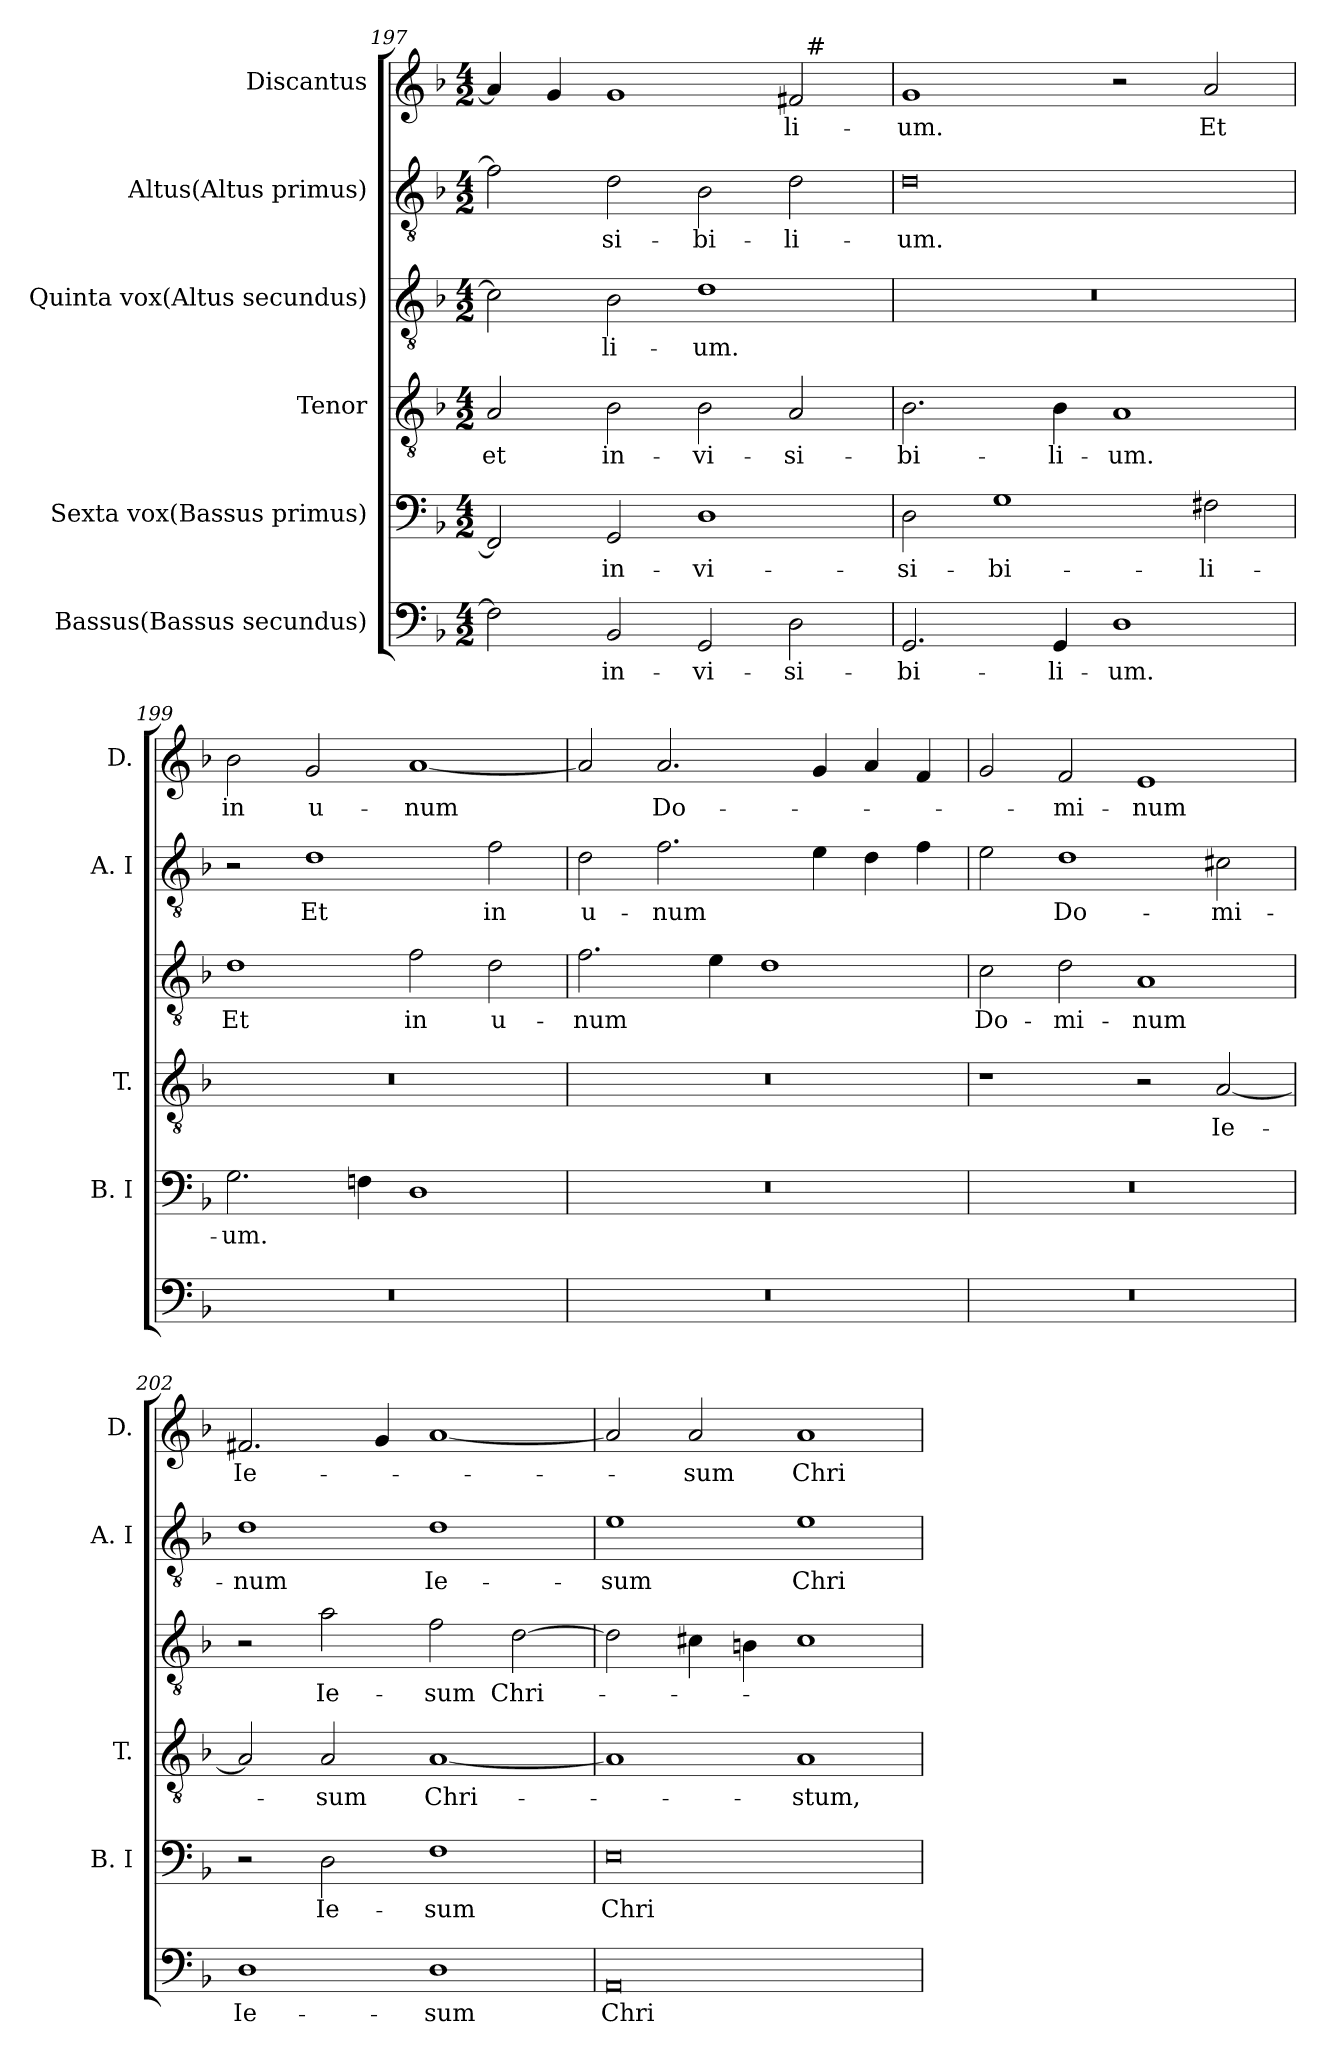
**kern	**text	**kern	**text	**kern	**text	**kern	**text	**kern	**text	**kern	**text
*part6	*part6	*part5	*part5	*part4	*part4	*part3	*part3	*part2	*part2	*part1	*part1
*staff6	*staff6	*staff5	*staff5	*staff4	*staff4	*staff3	*staff3	*staff2	*staff2	*staff1	*staff1
*I"Bassus(Bassus secundus)	*	*I"Sexta vox(Bassus primus)	*	*I"Tenor	*	*I"Quinta vox(Altus secundus)	*	*I"Altus(Altus primus)	*	*I"Discantus	*
*	*	*I'B. I	*	*I'T.	*	*	*	*I'A. I	*	*I'D.	*
*clefF4	*	*clefF4	*	*clefGv2	*	*clefGv2	*	*clefGv2	*	*clefG2	*
*	*	*	*	*ITrd7c12	*	*ITrd7c12	*	*ITrd7c12	*	*	*
*k[b-]	*	*k[b-]	*	*k[b-]	*	*k[b-]	*	*k[b-]	*	*k[b-]	*
*d:	*	*d:	*	*d:	*	*d:	*	*d:	*	*d:	*
*M4/2	*	*M4/2	*	*M4/2	*	*M4/2	*	*M4/2	*	*M4/2	*
=197	=197	=197	=197	=197	=197	=197	=197	=197	=197	=197	=197
!	!	!	!	!	!LO:LY:b	!	!	!	!	!	!
*	*	*	*	*	*	*	*	*	*	*^	*
2F\]	.	2FF/]	.	2AA/	et	2C\]	.	2F\]	.	4a/]	1ryy	.
.	.	.	.	.	.	.	.	.	.	4g/	.	.
!	!LO:LY:b	!	!LO:LY:b	!	!LO:LY:b	!	!LO:LY:b	!	!LO:LY:b	!	!	!
2BB-/	in-	2GG/	in-	2BB-\	in-	2BB-\	-li-	2D\	-si-	1g	.	.
!	!LO:LY:b	!	!LO:LY:b	!	!LO:LY:b	!	!LO:LY:b	!	!LO:LY:b	!	!	!
2GG/	-vi-	1D	-vi-	2BB-\	-vi-	1D	-um.	2BB-\	-bi-	.	2ryy	.
!	!LO:LY:b	!	!	!	!LO:LY:b	!	!	!	!LO:LY:b	!	!	!LO:LY:b
2D\	-si-	.	.	2AA/	-si-	.	.	2D\	-li-	2f#/	32ryy	-li-
!	!	!	!	!	!	!	!	!	!	!	!LO:TX:a:t=#	!
.	.	.	.	.	.	.	.	.	.	.	4...ryy	.
=198	=198	=198	=198	=198	=198	=198	=198	=198	=198	=198	=198	=198
!	!LO:LY:b	!	!LO:LY:b	!	!LO:LY:b	!LO:N:vis=1	!	!	!LO:LY:b	!	!	!LO:LY:b
*	*	*	*	*	*	*	*	*	*	*v	*v	*
2.GG/	-bi-	2D\	-si-	2.BB-\	-bi-	0r	.	0D	-um.	1g	-um.
!	!	!	!LO:LY:b	!	!	!	!	!	!	!	!
.	.	1G	-bi-	.	.	.	.	.	.	.	.
!	!LO:LY:b	!	!	!	!LO:LY:b	!	!	!	!	!	!
4GG/	-li-	.	.	4BB-\	-li-	.	.	.	.	.	.
!	!LO:LY:b	!	!	!	!LO:LY:b	!	!	!	!	!	!
1D	-um.	.	.	1AA	-um.	.	.	.	.	2r	.
!	!	!	!LO:LY:b	!	!	!	!	!	!	!	!LO:LY:b
.	.	2F#X\	-li-	.	.	.	.	.	.	2a/	Et
=199	=199	=199	=199	=199	=199	=199	=199	=199	=199	=199	=199
!LO:N:vis=1	!	!	!LO:LY:b	!LO:N:vis=1	!	!	!LO:LY:b	!	!	!	!LO:LY:b
0r	.	2.G\	-um.	0r	.	1D	Et	2r	.	2b-\	in
!	!	!	!	!	!	!	!	!	!LO:LY:b	!	!LO:LY:b
.	.	.	.	.	.	.	.	1D	Et	2g/	u-
.	.	4Fn\	.	.	.	.	.	.	.	.	.
!	!	!	!	!	!	!	!LO:LY:b	!	!	!	!LO:LY:b
.	.	1D	.	.	.	2F\	in	.	.	[<1a	-num
!	!	!	!	!	!	!	!LO:LY:b	!	!LO:LY:b	!	!
.	.	.	.	.	.	2D\	u-	2F\	in	.	.
=200	=200	=200	=200	=200	=200	=200	=200	=200	=200	=200	=200
!LO:N:vis=1	!	!LO:N:vis=1	!	!LO:N:vis=1	!	!	!LO:LY:b	!	!LO:LY:b	!	!
0r	.	0r	.	0r	.	2.F\	-num	2D\	u-	2a/]	.
!	!	!	!	!	!	!	!	!	!LO:LY:b	!	!LO:LY:b
.	.	.	.	.	.	.	.	2.F\	-num	2.a/	Do-
.	.	.	.	.	.	4E\	.	.	.	.	.
.	.	.	.	.	.	1D	.	.	.	.	.
.	.	.	.	.	.	.	.	4E\	.	4g/	.
.	.	.	.	.	.	.	.	4D\	.	4a/	.
.	.	.	.	.	.	.	.	4F\	.	4f/	.
!!LO:LB:g=z
=201	=201	=201	=201	=201	=201	=201	=201	=201	=201	=201	=201
!LO:N:vis=1	!	!LO:N:vis=1	!	!	!	!	!LO:LY:b	!	!	!	!
0r	.	0r	.	1r	.	2C\	Do-	2E\	.	2g/	.
!	!	!	!	!	!	!	!LO:LY:b	!	!LO:LY:b	!	!LO:LY:b
.	.	.	.	.	.	2D\	-mi-	1D	Do-	2f/	-mi-
!	!	!	!	!	!	!	!LO:LY:b	!	!	!	!LO:LY:b
.	.	.	.	2r	.	1AA	-num	.	.	1e	-num
!	!	!	!	!	!LO:LY:b	!	!	!	!LO:LY:b	!	!
.	.	.	.	[<2AA/	Ie-	.	.	2C#X\	-mi-	.	.
=202	=202	=202	=202	=202	=202	=202	=202	=202	=202	=202	=202
!	!LO:LY:b	!	!	!	!	!	!	!	!LO:LY:b	!	!LO:LY:b
1D	Ie-	2r	.	2AA/]	.	2r	.	1D	-num	2.f#X/	Ie-
!	!	!	!LO:LY:b	!	!LO:LY:b	!	!LO:LY:b	!	!	!	!
.	.	2D\	Ie-	2AA/	-sum	2A\	Ie-	.	.	.	.
.	.	.	.	.	.	.	.	.	.	4g/	.
!	!LO:LY:b	!	!LO:LY:b	!	!LO:LY:b	!	!LO:LY:b	!	!LO:LY:b	!	!
1D	-sum	1F	-sum	[<1AA	Chri-	2F\	-sum	1D	Ie-	[<1a	.
!	!	!	!	!	!	!	!LO:LY:b	!	!	!	!
.	.	.	.	.	.	[>2D\	Chri-	.	.	.	.
=203	=203	=203	=203	=203	=203	=203	=203	=203	=203	=203	=203
!	!LO:LY:b	!	!LO:LY:b	!	!	!	!	!	!LO:LY:b	!	!
0AA	Chri-	0E	Chri-	1AA]	.	2D\]	.	1E	-sum	2a/]	.
!	!	!	!	!	!	!	!	!	!	!	!LO:LY:b
.	.	.	.	.	.	4C#X\	.	.	.	2a/	-sum
.	.	.	.	.	.	4BBn\	.	.	.	.	.
!	!	!	!	!	!LO:LY:b	!	!	!	!LO:LY:b	!	!LO:LY:b
.	.	.	.	1AA	-stum,	1C#	.	1E	Chri-	1a	Chri-
=	=	=	=	=	=	=	=	=	=	=	=
*-	*-	*-	*-	*-	*-	*-	*-	*-	*-	*-	*-
